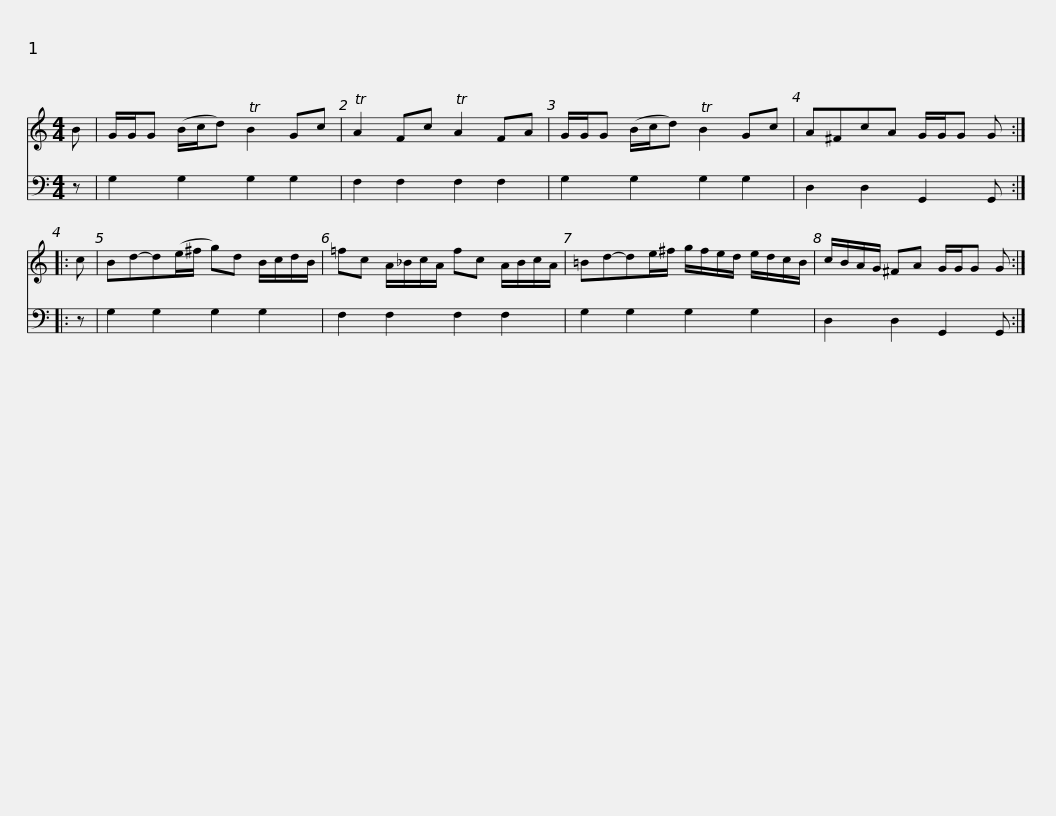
X:1
%%score 1 2
L:1/8
M:4/4
I:linebreak $
K:C
V:1 treble
V:2 bass
V:1
 B | G/G/G (B/c/d) TB2 Gc | TA2 Fc TA2 FA | G/G/G (B/c/d) TB2 Gc | A^FcA G/G/G G :: %5
 c |$ Bd-d(e/^f/ g)d B/c/d/B/ | =fc A/_B/c/A/ fc A/B/c/A/ | =Bd-de/^f/ g/f/e/d/ e/d/c/B/ |$ c/B/A/G/ ^FA G/G/G G :| %10
V:2
 z | G,2 G,2 G,2 G,2 | F,2 F,2 F,2 F,2 | G,2 G,2 G,2 G,2 | D,2 D,2 G,,2 G,, :: %5
 z |$ G,2 G,2 G,2 G,2 | F,2 F,2 F,2 F,2 | G,2 G,2 G,2 G,2 |$ D,2 D,2 G,,2 G,, :| %10
